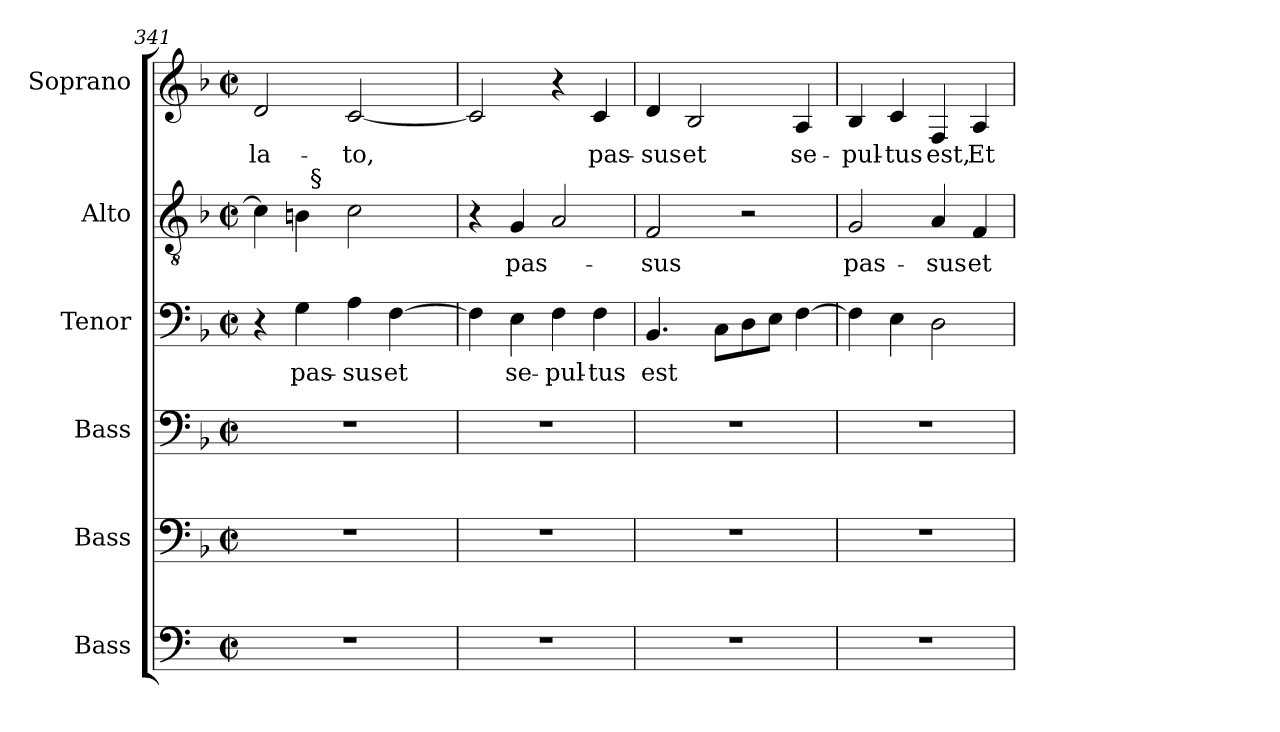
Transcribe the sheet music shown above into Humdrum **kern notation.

**kern	**kern	**kern	**kern	**text	**kern	**text	**kern	**text
*part6	*part5	*part4	*part3	*part3	*part2	*part2	*part1	*part1
*staff6	*staff5	*staff4	*staff3	*staff3	*staff2	*staff2	*staff1	*staff1
*I"Bass	*I"Bass	*I"Bass	*I"Tenor	*	*I"Alto	*	*I"Soprano	*
*I'B.	*I'B.	*I'B.	*I'T.	*	*I'A.	*	*I'S.	*
!!LO:LB:g=z
*clefF4	*clefF4	*clefF4	*clefF4	*	*clefGv2	*	*clefG2	*
*	*	*	*ITrd7c12	*	*ITrd7c12	*	*	*
*k[]	*k[b-]	*k[b-]	*k[b-]	*	*k[b-]	*	*k[b-]	*
*C:	*F:	*F:	*F:	*	*F:	*	*F:	*
*M2/2	*M2/2	*M2/2	*M2/2	*	*M2/2	*	*M2/2	*
*met(c|)	*met(c|)	*met(c|)	*met(c|)	*	*met(c|)	*	*met(c|)	*
=341	=341	=341	=341	=341	=341	=341	=341	=341
!	!	!	!	!	!	!	!	!LO:LY:b:color=#000000
*	*	*	*	*	*^	*	*	*
1r	1r	1r	4r	.	4Ci\]	4ryy	.	2di/	-la-
!	!	!	!	!LO:LY:b:color=#000000	!	!	!	!	!
.	.	.	4GGi\	pas-	4BBi\	32ryy	.	.	.
.	.	.	.	.	.	256ryy	.	.	.
!	!	!	!	!	!	!LO:TX:a:t=§	!	!	!
.	.	.	.	.	.	2ryy	.	.	.
!	!	!	!	!LO:LY:b:color=#000000	!	!	!	!	!
!	!	!	!	!	!	!	!	!	!LO:LY:b:color=#000000
.	.	.	4AAi\	-sus	2Ci\	.	.	[2ci/	-to,
!	!	!	!	!LO:LY:b:color=#000000	!	!	!	!	!
.	.	.	[4FFi\	et	.	.	.	.	.
.	.	.	.	.	.	8ryy	.	.	.
.	.	.	.	.	.	16ryy	.	.	.
.	.	.	.	.	.	64..ryy	.	.	.
*	*	*	*	*	*v	*v	*	*	*
=342	=342	=342	=342	=342	=342	=342	=342	=342
1r	1r	1r	4FFi\]	.	4r	.	2ci/]	.
!	!	!	!	!LO:LY:b:color=#000000	!	!	!	!
!	!	!	!	!	!	!LO:LY:b:color=#000000	!	!
.	.	.	4EEi\	se-	4GGi/	pas-	.	.
!	!	!	!	!LO:LY:b:color=#000000	!	!	!	!
.	.	.	4FFi\	-pul-	2AAi/	.	4r	.
!	!	!	!	!LO:LY:b:color=#000000	!	!	!	!
!	!	!	!	!	!	!	!	!LO:LY:b:color=#000000
.	.	.	4FFi\	-tus	.	.	4ci/	pas-
=343	=343	=343	=343	=343	=343	=343	=343	=343
!	!	!	!	!LO:LY:b:color=#000000	!	!	!	!
!	!	!	!	!	!	!LO:LY:b:color=#000000	!	!
!	!	!	!	!	!	!	!	!LO:LY:b:color=#000000
1r	1r	1r	4.BBB-i/	est	2FFi/	-sus	4di/	-sus
!	!	!	!	!	!	!	!	!LO:LY:b:color=#000000
.	.	.	.	.	.	.	2B-i/	et
.	.	.	8CCi\L	.	.	.	.	.
.	.	.	8DDi\	.	2r	.	.	.
.	.	.	8EEi\J	.	.	.	.	.
!	!	!	!	!	!	!	!	!LO:LY:b:color=#000000
.	.	.	[4FFi\	.	.	.	4Ai/	se-
=344	=344	=344	=344	=344	=344	=344	=344	=344
!	!	!	!	!	!	!LO:LY:b:color=#000000	!	!
!	!	!	!	!	!	!	!	!LO:LY:b:color=#000000
1r	1r	1r	4FFi\]	.	2GGi/	pas-	4B-i/	-pul-
!	!	!	!	!	!	!	!	!LO:LY:b:color=#000000
.	.	.	4EEi\	.	.	.	4ci/	-tus
!	!	!	!	!	!	!LO:LY:b:color=#000000	!	!
!	!	!	!	!	!	!	!	!LO:LY:b:color=#000000
.	.	.	2DDi\	.	4AAi/	-sus	4Fi/	est,
!	!	!	!	!	!	!LO:LY:b:color=#000000	!	!
!	!	!	!	!	!	!	!	!LO:LY:b:color=#000000
.	.	.	.	.	4FFi/	et	4Ai/	Et
=	=	=	=	=	=	=	=	=
*-	*-	*-	*-	*-	*-	*-	*-	*-
